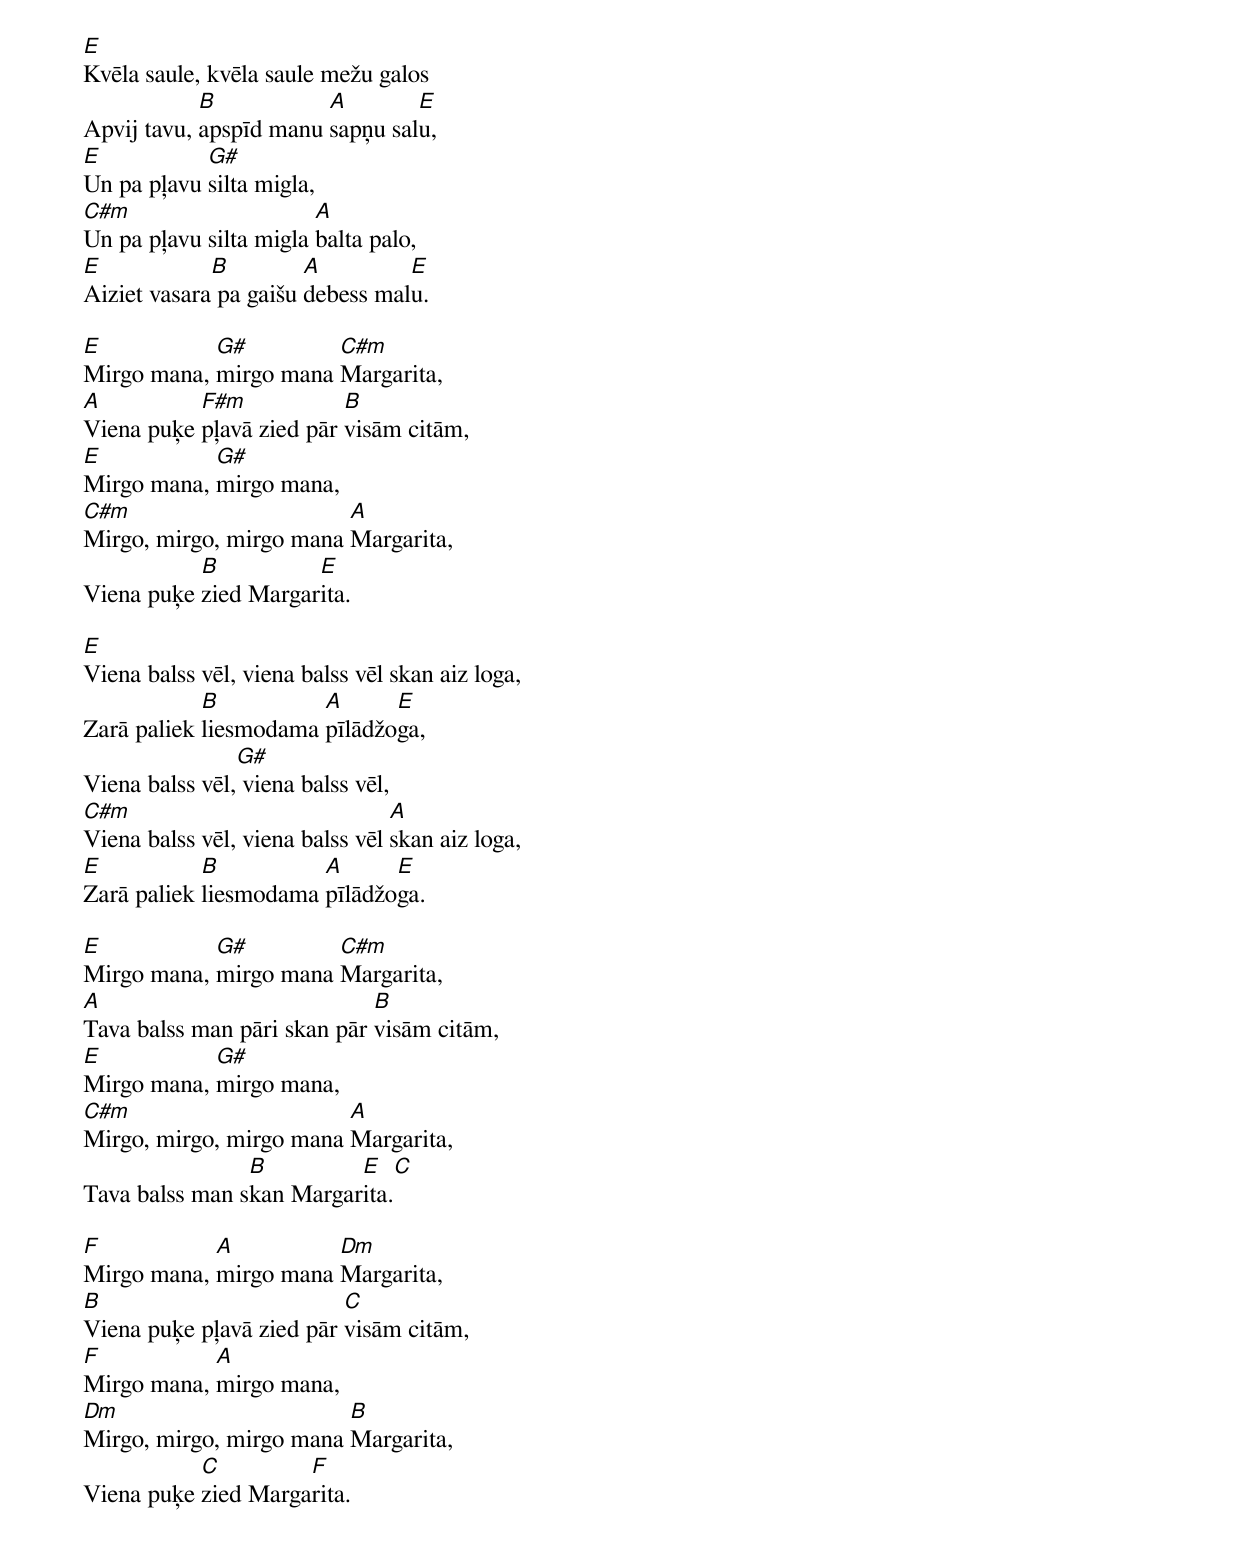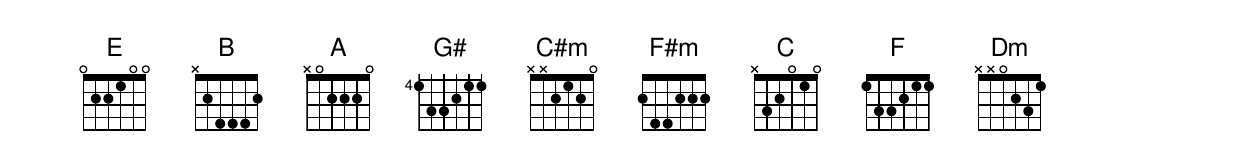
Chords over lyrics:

E
Kvēla saule, kvēla saule mežu galos
            B           A        E
Apvij tavu, apspīd manu sapņu salu,
E           G#
Un pa pļavu silta migla,
C#m                     A
Un pa pļavu silta migla balta palo,
E            B         A         E
Aiziet vasara pa gaišu debess malu.

E           G#         C#m
Mirgo mana, mirgo mana Margarita,
A          F#m            B
Viena puķe pļavā zied pār visām citām,
E           G#
Mirgo mana, mirgo mana,
C#m                      A
Mirgo, mirgo, mirgo mana Margarita,
           B          E
Viena puķe zied Margarita.

E
Viena balss vēl, viena balss vēl skan aiz loga,
            B          A      E
Zarā paliek liesmodama pīlādžoga,
                G#
Viena balss vēl, viena balss vēl,
C#m                              A
Viena balss vēl, viena balss vēl skan aiz loga,
E           B          A      E
Zarā paliek liesmodama pīlādžoga.

E           G#         C#m
Mirgo mana, mirgo mana Margarita,
A                            B
Tava balss man pāri skan pār visām citām,
E           G#
Mirgo mana, mirgo mana,
C#m                      A
Mirgo, mirgo, mirgo mana Margarita,
                B         E       C
Tava balss man skan Margarita.

F           A          Dm
Mirgo mana, mirgo mana Margarita,
B                         C
Viena puķe pļavā zied pār visām citām,
F           A
Mirgo mana, mirgo mana,
Dm                       B
Mirgo, mirgo, mirgo mana Margarita,
           C         F
Viena puķe zied Margarita.
